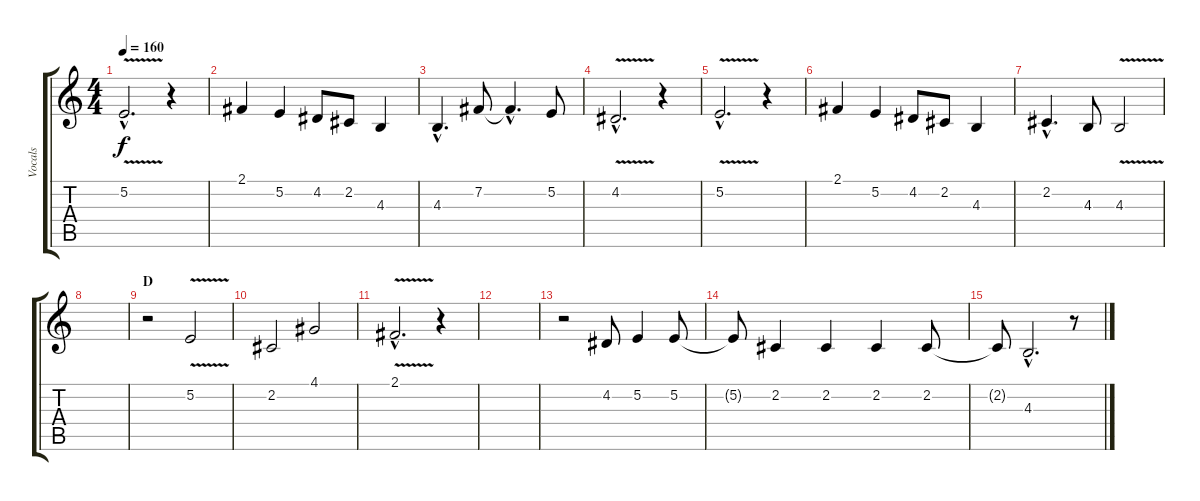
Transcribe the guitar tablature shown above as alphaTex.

\track ("Vocals" "Vocals") {instrument lead6voice}
\staff {score tabs}
\tuning (E4 B3 G3 D3 A2 D2) {hide}
\ts (4 4)
\tempo 160
\clef g2
\ks c
5.2{v hac}.2{d dy f} r.4 |
2.1.4 5.2.4 4.2.8 2.2.8 4.3.4 |
4.3{hac}.4{d} 7.2.8 7.2{hac t}.4{d} 5.2.8 |
4.2{v hac}.2{d} r.4 |
5.2{v hac}.2{d} r.4 |
2.1.4 5.2.4 4.2.8 2.2.8 4.3.4 |
2.2{hac}.4{d} 4.3.8 4.3{v}.2 |
|
\section ("" "D")
r.2 5.2{v}.2 |
2.2.2 4.1.2 |
2.1{v hac}.2{d} r.4 |
|
r.2 4.2.8 5.2.4 5.2.8 |
5.2{t}.8 2.2.4 2.2.4 2.2.4 2.2.8 |
2.2{t}.8 4.3{hac}.2{d} r.8
